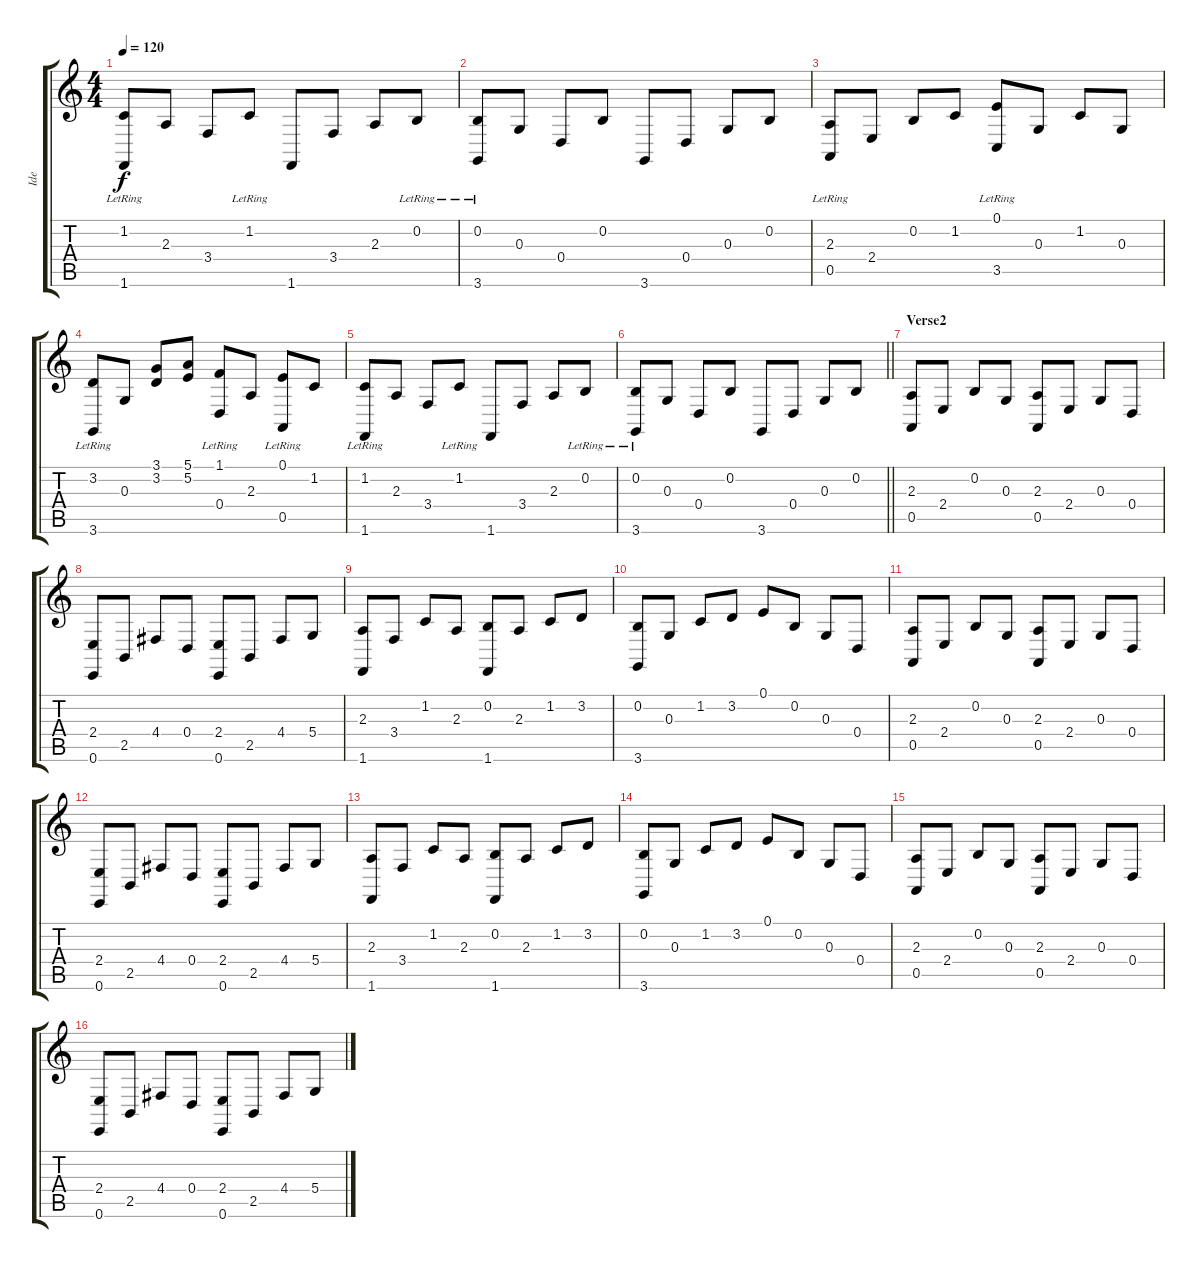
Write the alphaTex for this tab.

\track ("Ide" "Ide") {instrument acousticgrandpiano}
\staff {score tabs}
\tuning (E4 B3 G3 D3 A2 E2) {hide}
\ts (4 4)
\tempo 120
\clef g2
\ks c
(1.2{lr} 1.6{lr}).8{dy f} 2.3.8 3.4.8 1.2{lr}.8 1.6.8 3.4.8 2.3.8 0.2{lr}.8 |
(0.2{lr} 3.6{lr}).8 0.3.8 0.4.8 0.2.8 3.6.8 0.4.8 0.3.8 0.2.8 |
(2.3{lr} 0.5{lr}).8 2.4.8 0.2.8 1.2.8 (0.1{lr} 3.5{lr}).8 0.3.8 1.2.8 0.3.8 |
(3.2{lr} 3.6{lr}).8 0.3.8 (3.1 3.2).8 (5.1 5.2).8 (1.1{lr} 0.4{lr}).8 2.3.8 (0.1{lr} 0.5{lr}).8 1.2.8 |
(1.2{lr} 1.6{lr}).8 2.3.8 3.4.8 1.2{lr}.8 1.6.8 3.4.8 2.3.8 0.2{lr}.8 |
\barLineRight lightlight
(0.2{lr} 3.6{lr}).8 0.3.8 0.4.8 0.2.8 3.6.8 0.4.8 0.3.8 0.2.8 |
\section ("" "Verse2")
(2.3 0.5).8 2.4.8 0.2.8 0.3.8 (2.3 0.5).8 2.4.8 0.3.8 0.4.8 |
(2.4 0.6).8 2.5.8 4.4.8 0.4.8 (2.4 0.6).8 2.5.8 4.4.8 5.4.8 |
(2.3 1.6).8 3.4.8 1.2.8 2.3.8 (0.2 1.6).8 2.3.8 1.2.8 3.2.8 |
(0.2 3.6).8 0.3.8 1.2.8 3.2.8 0.1.8 0.2.8 0.3.8 0.4.8 |
(2.3 0.5).8 2.4.8 0.2.8 0.3.8 (2.3 0.5).8 2.4.8 0.3.8 0.4.8 |
(2.4 0.6).8 2.5.8 4.4.8 0.4.8 (2.4 0.6).8 2.5.8 4.4.8 5.4.8 |
(2.3 1.6).8 3.4.8 1.2.8 2.3.8 (0.2 1.6).8 2.3.8 1.2.8 3.2.8 |
(0.2 3.6).8 0.3.8 1.2.8 3.2.8 0.1.8 0.2.8 0.3.8 0.4.8 |
(2.3 0.5).8 2.4.8 0.2.8 0.3.8 (2.3 0.5).8 2.4.8 0.3.8 0.4.8 |
(2.4 0.6).8 2.5.8 4.4.8 0.4.8 (2.4 0.6).8 2.5.8 4.4.8 5.4.8
